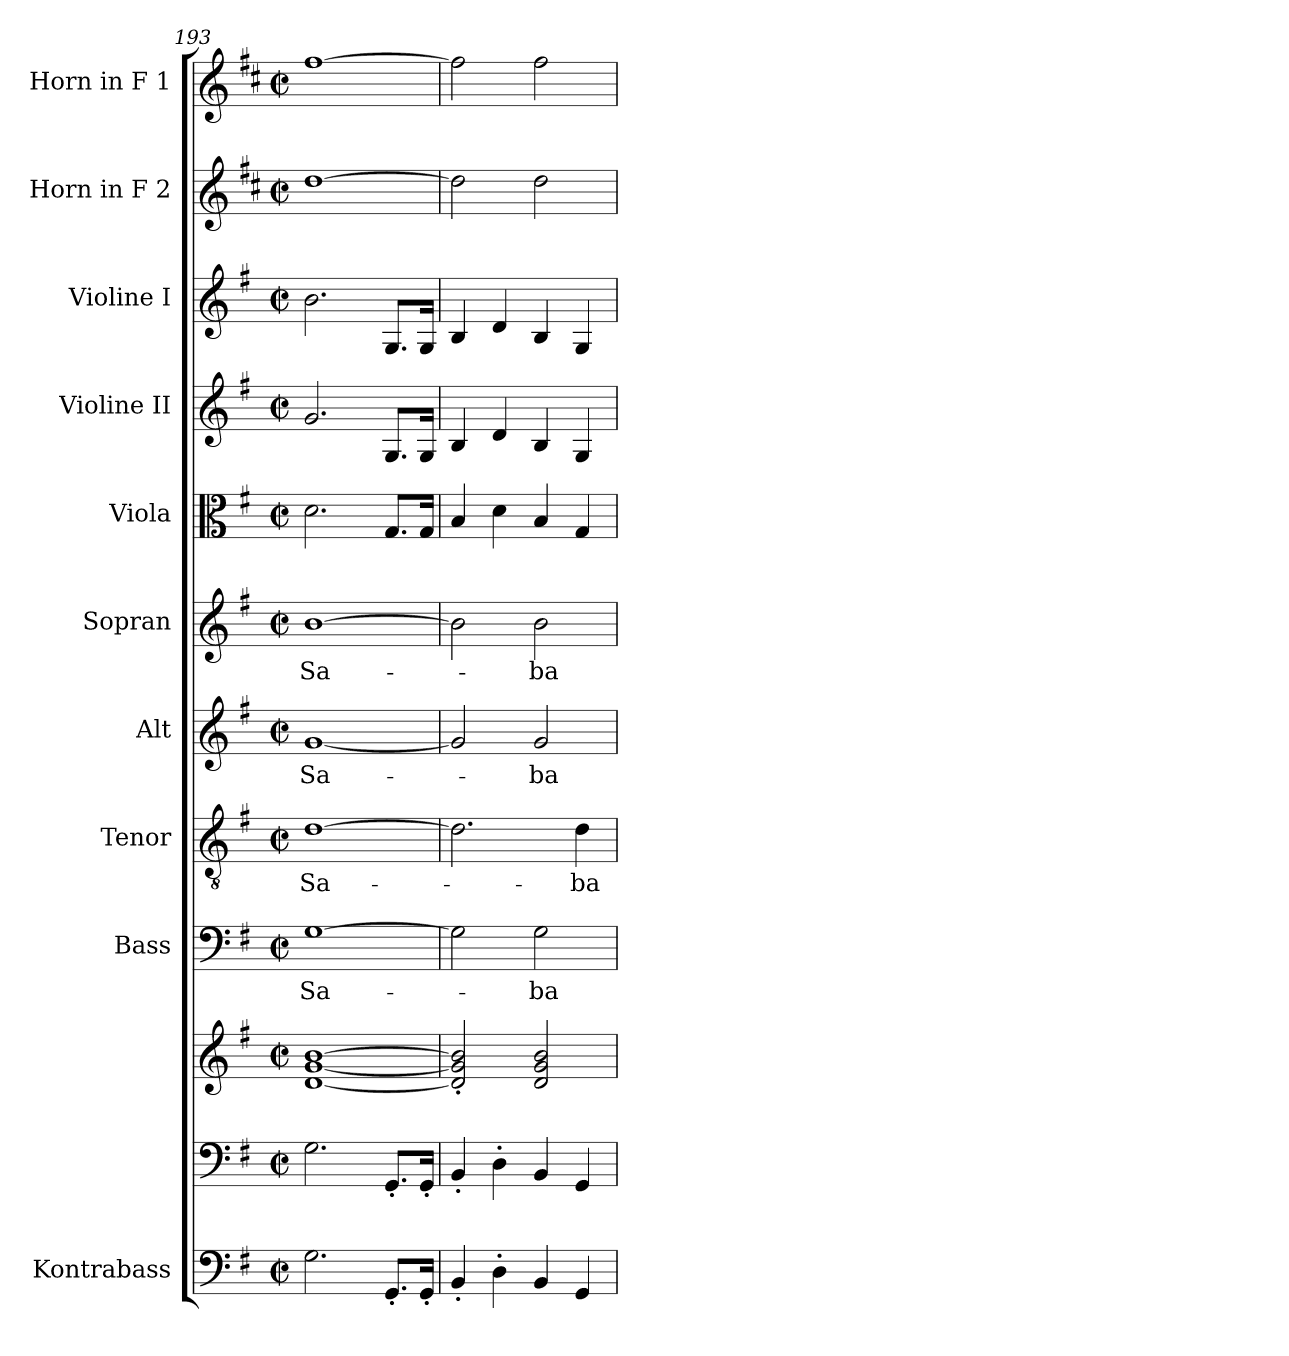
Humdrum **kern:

**kern	**kern	**kern	**kern	**text	**kern	**text	**kern	**text	**kern	**text	**kern	**kern	**kern	**kern	**kern
*part11	*part10	*part10	*part9	*part9	*part8	*part8	*part7	*part7	*part6	*part6	*part5	*part4	*part3	*part2	*part1
*staff12	*staff11	*staff10	*staff9	*staff9	*staff8	*staff8	*staff7	*staff7	*staff6	*staff6	*staff5	*staff4	*staff3	*staff2	*staff1
*I"Kontrabass	*	*	*I"Bass	*	*I"Tenor	*	*I"Alt	*	*I"Sopran	*	*I"Viola	*I"Violine II	*I"Violine I	*I"Horn in F 2	*I"Horn in F 1
*I'Kb.	*	*	*I'B.	*	*I'T.	*	*I'A.	*	*I'S.	*	*I'Vla.	*I'Vl. II	*I'Vl. I	*	*
*clefF4	*clefF4	*clefG2	*clefF4	*	*clefGv2	*	*clefG2	*	*clefG2	*	*clefC3	*clefG2	*clefG2	*clefG2	*clefG2
*ITrd7c12	*	*	*	*	*	*	*	*	*	*	*	*	*	*ITrd4c7	*ITrd4c7
*k[f#]	*k[f#]	*k[f#]	*k[f#]	*	*k[f#]	*	*k[f#]	*	*k[f#]	*	*k[f#]	*k[f#]	*k[f#]	*k[f#]	*k[f#]
*G:	*G:	*G:	*G:	*	*G:	*	*G:	*	*G:	*	*G:	*G:	*G:	*G:	*G:
*M2/2	*M2/2	*M2/2	*M2/2	*	*M2/2	*	*M2/2	*	*M2/2	*	*M2/2	*M2/2	*M2/2	*M2/2	*M2/2
*met(c|)	*met(c|)	*met(c|)	*met(c|)	*	*met(c|)	*	*met(c|)	*	*met(c|)	*	*met(c|)	*met(c|)	*met(c|)	*met(c|)	*met(c|)
=193	=193	=193	=193	=193	=193	=193	=193	=193	=193	=193	=193	=193	=193	=193	=193
!	!	!	!	!LO:LY:b	!	!LO:LY:b	!	!LO:LY:b	!	!LO:LY:b	!	!	!	!	!
2.GG\	2.G\	[1d [1g [1b	[1G	Sa-	[1d	Sa-	[1g	Sa-	[1b	Sa-	2.d\	2.g/	2.b\	[1g	[1b
8.GGG'</L	8.GG'</L	.	.	.	.	.	.	.	.	.	8.G/L	8.G/L	8.G/L	.	.
16GGG'</Jk	16GG'</Jk	.	.	.	.	.	.	.	.	.	16G/Jk	16G/Jk	16G/Jk	.	.
=194	=194	=194	=194	=194	=194	=194	=194	=194	=194	=194	=194	=194	=194	=194	=194
4BBB'</	4BB'</	2d/]'< 2g/]'< 2b/]'<	2G\]	.	2.d\]	.	2g/]	.	2b\]	.	4B/	4B/	4B/	2g\]	2b\]
4DD'>\	4D'>\	.	.	.	.	.	.	.	.	.	4d\	4d/	4d/	.	.
!	!	!	!	!LO:LY:b	!	!	!	!LO:LY:b	!	!LO:LY:b	!	!	!	!	!
4BBB/	4BB/	2d/ 2g/ 2b/	2G\	-ba-	.	.	2g/	-ba-	2b\	-ba-	4B/	4B/	4B/	2g\	2b\
!	!	!	!	!	!	!LO:LY:b	!	!	!	!	!	!	!	!	!
4GGG/	4GG/	.	.	.	4d\	-ba-	.	.	.	.	4G/	4G/	4G/	.	.
=	=	=	=	=	=	=	=	=	=	=	=	=	=	=	=
*-	*-	*-	*-	*-	*-	*-	*-	*-	*-	*-	*-	*-	*-	*-	*-
